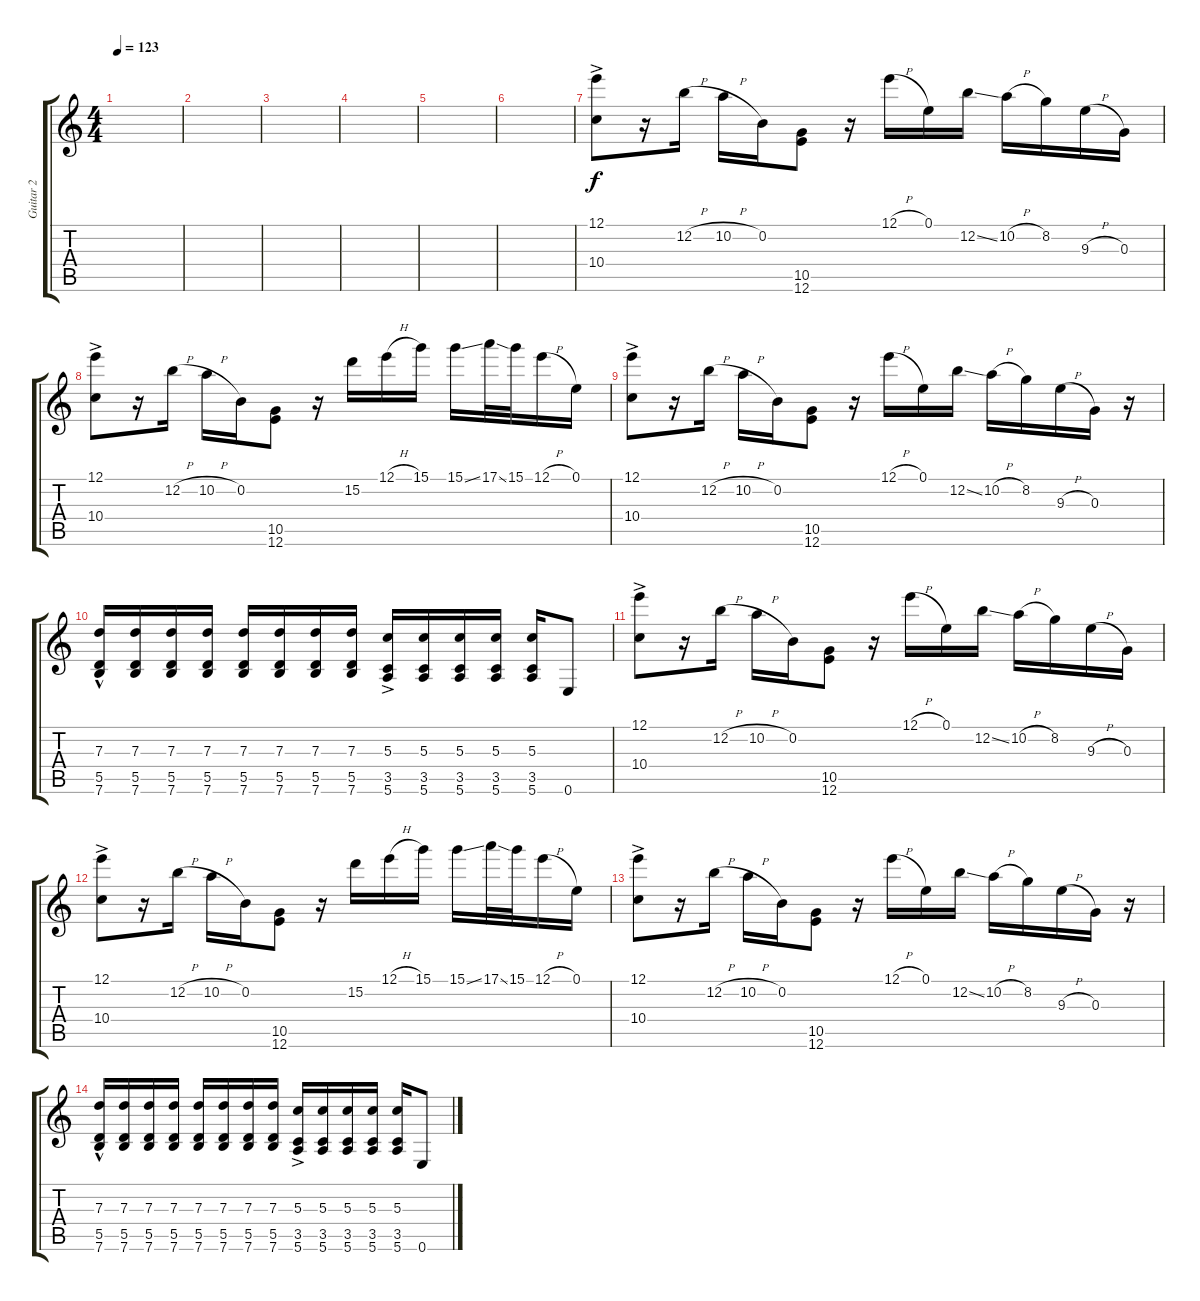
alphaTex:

\track ("Guitar 2" "Guitar 2") {instrument distortionguitar}
\staff {score tabs}
\tuning (E4 B3 G3 D3 A2 E2) {hide}
\ts (4 4)
\tempo 123
\clef g2
\ks c
|
|
|
|
|
|
(12.1 10.4{ac}).8 r.16 12.2{h}.16 10.2{h}.16 0.2.16 (10.5 12.6).8 r.16 12.1{h}.16 0.1.16 12.2{ss}.16 10.2{h}.16 8.2.16 9.3{h}.16 0.3.16 |
(12.1 10.4{ac}).8 r.16 12.2{h}.16 10.2{h}.16 0.2.16 (10.5 12.6).8 r.16 15.2.16 12.1{h}.16 15.1.16 15.1{ss}.16 17.1{ss}.32 15.1.32 12.1{h}.16 0.1.16 |
(12.1 10.4{ac}).8 r.16 12.2{h}.16 10.2{h}.16 0.2.16 (10.5 12.6).8 r.16 12.1{h}.16 0.1.16 12.2{ss}.16 10.2{h}.16 8.2.16 9.3{h}.16 0.3.16 r.16 |
(7.3 5.5{hac} 7.6).16 (7.3 5.5 7.6).16 (7.3 5.5 7.6).16 (7.3 5.5 7.6).16 (7.3 5.5 7.6).16 (7.3 5.5 7.6).16 (7.3 5.5 7.6).16 (7.3 5.5 7.6).16 (5.3 3.5{ac} 5.6).16 (5.3 3.5 5.6).16 (5.3 3.5 5.6).16 (5.3 3.5 5.6).16 (5.3 3.5 5.6).16 0.6.8 |
(12.1 10.4{ac}).8 r.16 12.2{h}.16 10.2{h}.16 0.2.16 (10.5 12.6).8 r.16 12.1{h}.16 0.1.16 12.2{ss}.16 10.2{h}.16 8.2.16 9.3{h}.16 0.3.16 |
(12.1 10.4{ac}).8 r.16 12.2{h}.16 10.2{h}.16 0.2.16 (10.5 12.6).8 r.16 15.2.16 12.1{h}.16 15.1.16 15.1{ss}.16 17.1{ss}.32 15.1.32 12.1{h}.16 0.1.16 |
(12.1 10.4{ac}).8 r.16 12.2{h}.16 10.2{h}.16 0.2.16 (10.5 12.6).8 r.16 12.1{h}.16 0.1.16 12.2{ss}.16 10.2{h}.16 8.2.16 9.3{h}.16 0.3.16 r.16 |
(7.3 5.5{hac} 7.6).16 (7.3 5.5 7.6).16 (7.3 5.5 7.6).16 (7.3 5.5 7.6).16 (7.3 5.5 7.6).16 (7.3 5.5 7.6).16 (7.3 5.5 7.6).16 (7.3 5.5 7.6).16 (5.3 3.5{ac} 5.6).16 (5.3 3.5 5.6).16 (5.3 3.5 5.6).16 (5.3 3.5 5.6).16 (5.3 3.5 5.6).16 0.6.8
